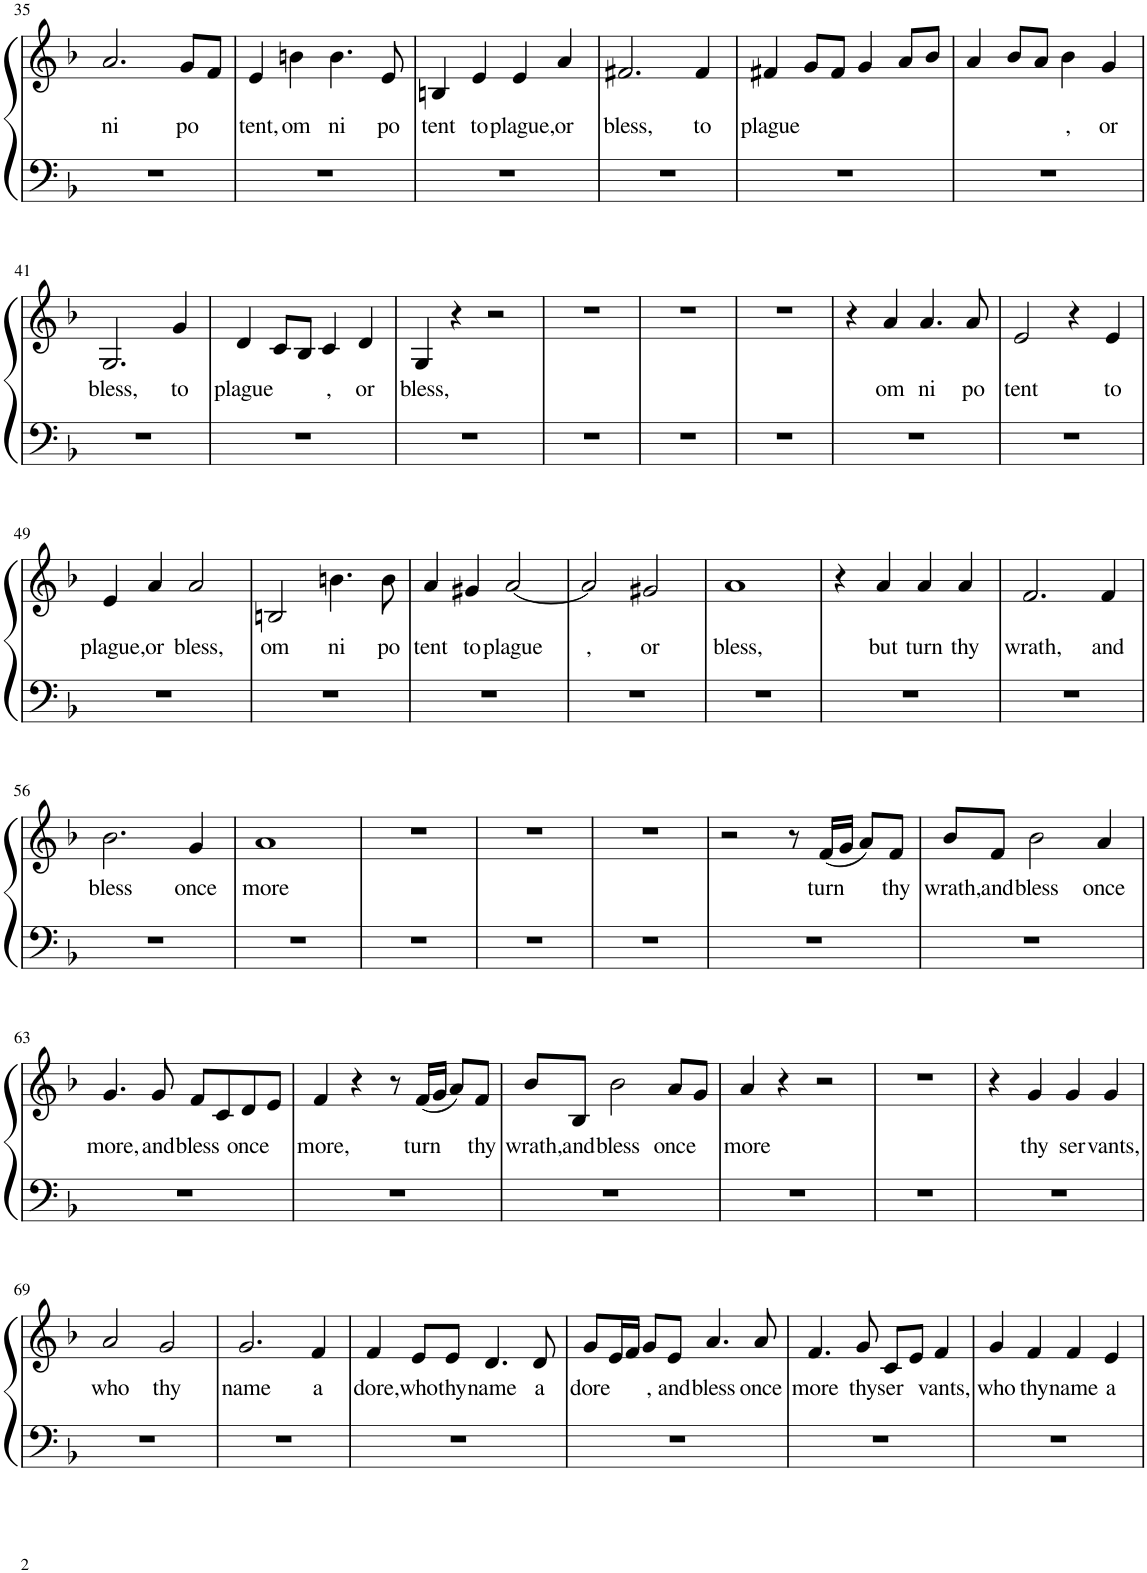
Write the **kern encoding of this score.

**kern	**kern	**text
*part1	*part1	*part1
*staff2	*staff1	*staff1
*I"Piano	*	*
*I'Pno.	*	*
!!LO:PB:g=z
*clefF4	*clefG2	*
*k[b-]	*k[b-]	*
*M4/4	*M4/4	*
*met(c)	*met(c)	*
=35	=35	=35
!	!	!LO:LY:b
1r	2.a/	ni
!	!	!LO:LY:b
.	8g/L	po
.	8f/J	.
=36	=36	=36
!	!	!LO:LY:b
1r	4e/	tent,
!	!	!LO:LY:b
.	4bn\	om
!	!	!LO:LY:b
.	4.b\	ni
!	!	!LO:LY:b
.	8e/	po
=37	=37	=37
!	!	!LO:LY:b
1r	4Bn/	tent
!	!	!LO:LY:b
.	4e/	to
!	!	!LO:LY:b
.	4e/	plague,
!	!	!LO:LY:b
.	4a/	or
=38	=38	=38
!	!	!LO:LY:b
1r	2.f#X/	bless,
!	!	!LO:LY:b
.	4f#/	to
=39	=39	=39
!	!	!LO:LY:b
1r	4f#X/	plague
.	8g/L	.
.	8f#/J	.
.	4g/	.
.	8a/L	.
.	8b-/J	.
=40	=40	=40
1r	4a/	.
.	8b-/L	.
.	8a/J	.
!	!	!LO:LY:b
.	4b-\	,
!	!	!LO:LY:b
.	4g/	or
!!LO:LB:g=z
=41	=41	=41
!	!	!LO:LY:b
1r	2.G/	bless,
!	!	!LO:LY:b
.	4g/	to
=42	=42	=42
!	!	!LO:LY:b
1r	4d/	plague
.	8c/L	.
.	8B-/J	.
!	!	!LO:LY:b
.	4c/	,
!	!	!LO:LY:b
.	4d/	or
=43	=43	=43
!	!	!LO:LY:b
1r	4G/	bless,
.	4r	.
.	2r	.
=44	=44	=44
1r	1r	.
=45	=45	=45
1r	1r	.
=46	=46	=46
1r	1r	.
=47	=47	=47
1r	4r	.
!	!	!LO:LY:b
.	4a/	om
!	!	!LO:LY:b
.	4.a/	ni
!	!	!LO:LY:b
.	8a/	po
=48	=48	=48
!	!	!LO:LY:b
1r	2e/	tent
.	4r	.
!	!	!LO:LY:b
.	4e/	to
!!LO:LB:g=z
=49	=49	=49
!	!	!LO:LY:b
1r	4e/	plague,
!	!	!LO:LY:b
.	4a/	or
!	!	!LO:LY:b
.	2a/	bless,
=50	=50	=50
!	!	!LO:LY:b
1r	2Bn/	om
!	!	!LO:LY:b
.	4.bn\	ni
!	!	!LO:LY:b
.	8b\	po
=51	=51	=51
!	!	!LO:LY:b
1r	4a/	tent
!	!	!LO:LY:b
.	4g#X/	to
!	!	!LO:LY:b
.	[2a/	plague
=52	=52	=52
!	!	!LO:LY:b
1r	2a/]	,
!	!	!LO:LY:b
.	2g#X/	or
=53	=53	=53
!	!	!LO:LY:b
1r	1a	bless,
=54	=54	=54
1r	4r	.
!	!	!LO:LY:b
.	4a/	but
!	!	!LO:LY:b
.	4a/	turn
!	!	!LO:LY:b
.	4a/	thy
=55	=55	=55
!	!	!LO:LY:b
1r	2.f/	wrath,
!	!	!LO:LY:b
.	4f/	and
!!LO:LB:g=z
=56	=56	=56
!	!	!LO:LY:b
1r	2.b-\	bless
!	!	!LO:LY:b
.	4g/	once
=57	=57	=57
!	!	!LO:LY:b
1r	1a	more
=58	=58	=58
1r	1r	.
=59	=59	=59
1r	1r	.
=60	=60	=60
1r	1r	.
=61	=61	=61
1r	2r	.
.	8r	.
!	!	!LO:LY:b
.	(16f/LL	turn
.	16g/JJ	.
.	8a/L)	.
!	!	!LO:LY:b
.	8f/J	thy
=62	=62	=62
!	!	!LO:LY:b
1r	8b-/L	wrath,
!	!	!LO:LY:b
.	8f/J	and
!	!	!LO:LY:b
.	2b-\	bless
!	!	!LO:LY:b
.	4a/	once
!!LO:LB:g=z
=63	=63	=63
!	!	!LO:LY:b
1r	4.g/	more,
!	!	!LO:LY:b
.	8g/	and
!	!	!LO:LY:b
.	8f/L	bless
.	8c/	.
!	!	!LO:LY:b
.	8d/	once
.	8e/J	.
=64	=64	=64
!	!	!LO:LY:b
1r	4f/	more,
.	4r	.
.	8r	.
!	!	!LO:LY:b
.	(16f/LL	turn
.	16g/JJ	.
.	8a/L)	.
!	!	!LO:LY:b
.	8f/J	thy
=65	=65	=65
!	!	!LO:LY:b
1r	8b-/L	wrath,
!	!	!LO:LY:b
.	8B-/J	and
!	!	!LO:LY:b
.	2b-\	bless
!	!	!LO:LY:b
.	8a/L	once
.	8g/J	.
=66	=66	=66
!	!	!LO:LY:b
1r	4a/	more
.	4r	.
.	2r	.
=67	=67	=67
1r	1r	.
=68	=68	=68
1r	4r	.
!	!	!LO:LY:b
.	4g/	thy
!	!	!LO:LY:b
.	4g/	ser
!	!	!LO:LY:b
.	4g/	vants,
!!LO:LB:g=z
=69	=69	=69
!	!	!LO:LY:b
1r	2a/	who
!	!	!LO:LY:b
.	2g/	thy
=70	=70	=70
!	!	!LO:LY:b
1r	2.g/	name
!	!	!LO:LY:b
.	4f/	a
=71	=71	=71
!	!	!LO:LY:b
1r	4f/	dore,
!	!	!LO:LY:b
.	8e/L	who
!	!	!LO:LY:b
.	8e/J	thy
!	!	!LO:LY:b
.	4.d/	name
!	!	!LO:LY:b
.	8d/	a
=72	=72	=72
!	!	!LO:LY:b
1r	8g/L	dore
.	16e/L	.
.	16f/JJ	.
!	!	!LO:LY:b
.	8g/L	,
!	!	!LO:LY:b
.	8e/J	and
!	!	!LO:LY:b
.	4.a/	bless
!	!	!LO:LY:b
.	8a/	once
=73	=73	=73
!	!	!LO:LY:b
1r	4.f/	more
!	!	!LO:LY:b
.	8g/	thy
!	!	!LO:LY:b
.	8c/L	ser
.	8e/J	.
!	!	!LO:LY:b
.	4f/	vants,
=74	=74	=74
!	!	!LO:LY:b
1r	4g/	who
!	!	!LO:LY:b
.	4f/	thy
!	!	!LO:LY:b
.	4f/	name
!	!	!LO:LY:b
.	4e/	a
=	=	=
*-	*-	*-
